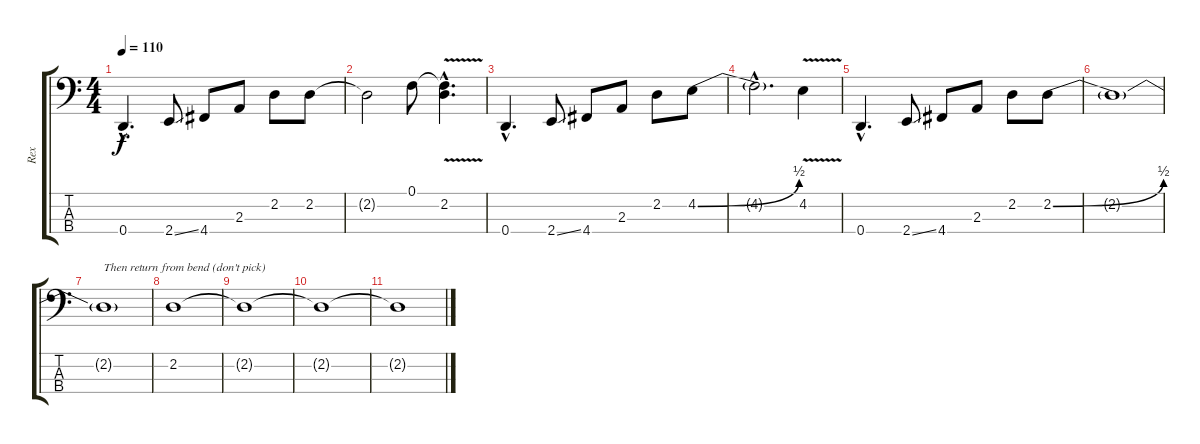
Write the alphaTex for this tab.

\track ("Rex" "Rex") {instrument electricbasspick}
\staff {score tabs}
\tuning (F2 C2 G1 D1) {hide}
\ts (4 4)
\tempo 110
\clef f4
\ks c
0.4{hac}.4{d dy f} 2.4{ss}.8 4.4.8 2.3.8 2.2.8 2.2.8 |
2.2{t}.2 0.1.8 (0.1{v hac t} 2.2{v hac}).4{d} |
0.4{hac}.4{d} 2.4{ss}.8 4.4.8 2.3.8 2.2.8 4.2{be (bend 0 0 60 2)}.8 |
4.2{hac t}.2{d} 4.2{v}.4 |
0.4{hac}.4{d} 2.4{ss}.8 4.4.8 2.3.8 2.2.8 2.2{be (bend 0 0 60 2)}.8 |
2.2{t}.1 |
2.2{t}.1{txt "Then return from bend (don't pick)"} |
2.2.1 |
2.2{t}.1 |
2.2{t}.1 |
2.2{t}.1
